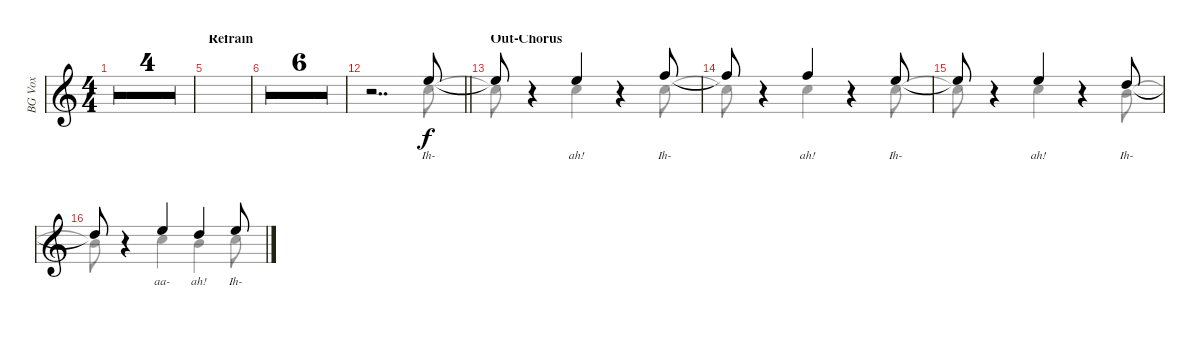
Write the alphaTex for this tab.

\defaultSystemsLayout 4
\bracketExtendMode groupsimilarinstruments
\otherSystemsTrackNameOrientation horizontal
\track ("Background Vocals" "BG Vox") {multiBarRest instrument voiceoohs}
\staff {score}
\tuning (E4 B3 G3 D3 A2 E2)
\voice
\ts (4 4)
\tempo 120
\clef g2
\ks c
|
|
|
\barLineRight lightlight
|
\section ("" "Refrain")
|
|
|
|
|
|
|
\barLineRight lightlight
r.2{dd beam Up} 17.2.8{lyrics (0 "Ih-") lyrics (1 "") lyrics (2 "") lyrics (3 "") lyrics (4 "") beam Up} |
\section ("" "Out-Chorus")
17.2{t}.8{beam Up} r.4{beam Up} 17.2.4{lyrics (0 "ah!") lyrics (1 "") lyrics (2 "") lyrics (3 "") lyrics (4 "") beam Up} r.4{beam Up} 13.1.8{lyrics (0 "Ih-") lyrics (1 "") lyrics (2 "") lyrics (3 "") lyrics (4 "") beam Up} |
13.1{t}.8{beam Up} r.4{beam Up} 13.1.4{lyrics (0 "ah!") lyrics (1 "") lyrics (2 "") lyrics (3 "") lyrics (4 "") beam Up} r.4{beam Up} 17.2.8{lyrics (0 "Ih-") lyrics (1 "") lyrics (2 "") lyrics (3 "") lyrics (4 "") beam Up} |
17.2{t}.8{beam Up} r.4{beam Up} 17.2.4{lyrics (0 "ah!") lyrics (1 "") lyrics (2 "") lyrics (3 "") lyrics (4 "") beam Up} r.4{beam Up} 15.2.8{lyrics (0 "Ih-") lyrics (1 "") lyrics (2 "") lyrics (3 "") lyrics (4 "") beam Up} |
15.2{t}.8{beam Up} r.4{beam Up} 12.1.4{lyrics (0 "aa-") lyrics (1 "") lyrics (2 "") lyrics (3 "") lyrics (4 "") beam Up} 15.2.4{lyrics (0 "ah!") lyrics (1 "") lyrics (2 "") lyrics (3 "") lyrics (4 "") beam Up} 12.1.8{lyrics (0 "Ih-") lyrics (1 "") lyrics (2 "") lyrics (3 "") lyrics (4 "") beam Up}
\voice
\clef g2
\ottava regular
\simile none
\ks c
|
|
|
\barLineRight lightlight
|
|
|
|
|
|
|
|
\barLineRight lightlight
r.2{dd beam Down} 17.3.8{beam Down} |
17.3{t}.8{beam Down} r.4{beam Down} 17.3.4{beam Down} r.4{beam Down} 13.2.8{beam Down} |
13.2{t}.8{beam Down} r.4{beam Down} 13.2.4{beam Down} r.4{beam Down} 17.3.8{beam Down} |
17.3{t}.8{beam Down} r.4{beam Down} 17.3.4{beam Down} r.4{beam Down} 16.3.8{beam Down} |
16.3{t}.8{beam Down} r.4{beam Down} 13.2.4{beam Down} 16.3.4{beam Down} 13.2.8{beam Down}
